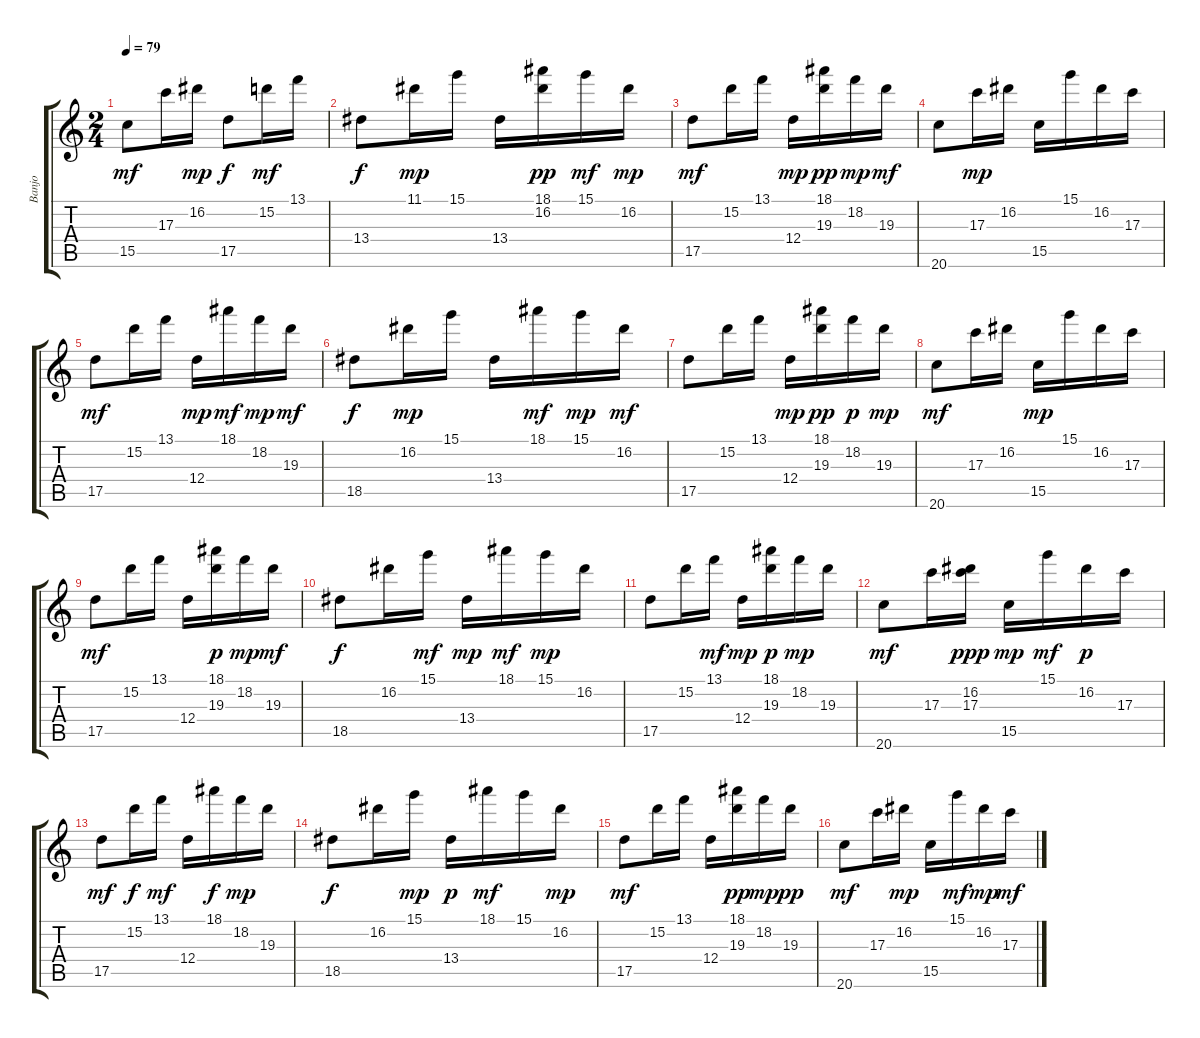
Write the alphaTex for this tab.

\track ("Banjo" "Banjo") {instrument banjo}
\staff {score tabs}
\tuning (E4 B3 G3 D3 A2 E2) {hide}
\displaytranspose 12
\ts (2 4)
\tempo 79
\clef g2
\ks c
15.5.8{dy mf} 17.3.16 16.2.16{dy mp} 17.5.8{dy f} 15.2.16{dy mf} 13.1.16 |
13.4.8{dy f} 11.1.16{dy mp} 15.1.16 13.4.16 (18.1 16.2).16{dy pp} 15.1.16{dy mf} 16.2.16{dy mp} |
17.5.8{dy mf} 15.2.16 13.1.16 12.4.16{dy mp} (18.1 19.3).16{dy pp} 18.2.16{dy mp} 19.3.16{dy mf} |
20.6.8 17.3.16{dy mp} 16.2.16 15.5.16 15.1.16 16.2.16 17.3.16 |
17.5.8{dy mf} 15.2.16 13.1.16 12.4.16{dy mp} 18.1.16{dy mf} 18.2.16{dy mp} 19.3.16{dy mf} |
18.5.8{dy f} 16.2.16{dy mp} 15.1.16 13.4.16 18.1.16{dy mf} 15.1.16{dy mp} 16.2.16{dy mf} |
17.5.8 15.2.16 13.1.16 12.4.16{dy mp} (18.1 19.3).16{dy pp} 18.2.16{dy p} 19.3.16{dy mp} |
20.6.8{dy mf} 17.3.16 16.2.16 15.5.16{dy mp} 15.1.16 16.2.16 17.3.16 |
17.5.8{dy mf} 15.2.16 13.1.16 12.4.16 (18.1 19.3).16{dy p} 18.2.16{dy mp} 19.3.16{dy mf} |
18.5.8{dy f} 16.2.16 15.1.16{dy mf} 13.4.16{dy mp} 18.1.16{dy mf} 15.1.16{dy mp} 16.2.16 |
17.5.8 15.2.16 13.1.16{dy mf} 12.4.16{dy mp} (18.1 19.3).16{dy p} 18.2.16{dy mp} 19.3.16 |
20.6.8{dy mf} 17.3.16 (16.2 17.3).16{dy ppp} 15.5.16{dy mp} 15.1.16{dy mf} 16.2.16{dy p} 17.3.16 |
17.5.8{dy mf} 15.2.16{dy f} 13.1.16{dy mf} 12.4.16 18.1.16{dy f} 18.2.16{dy mp} 19.3.16 |
18.5.8{dy f} 16.2.16 15.1.16{dy mp} 13.4.16{dy p} 18.1.16{dy mf} 15.1.16 16.2.16{dy mp} |
17.5.8{dy mf} 15.2.16 13.1.16 12.4.16 (18.1 19.3).16{dy pp} 18.2.16{dy mp} 19.3.16{dy pp} |
20.6.8{dy mf} 17.3.16 16.2.16{dy mp} 15.5.16 15.1.16{dy mf} 16.2.16{dy mp} 17.3.16{dy mf}
